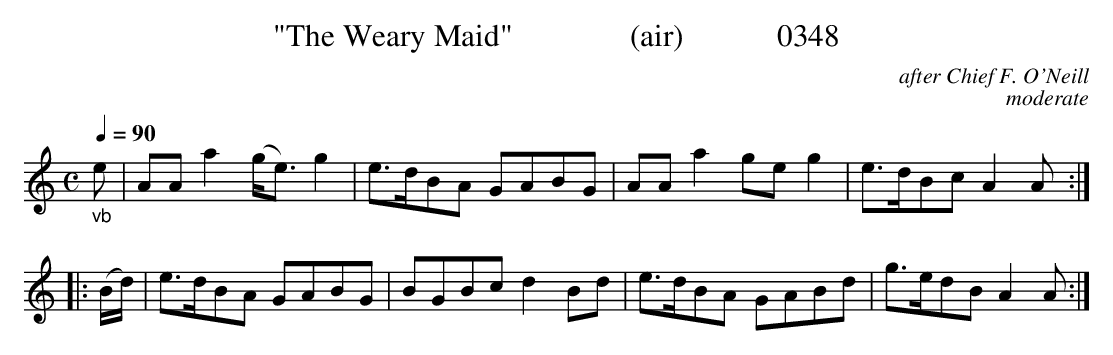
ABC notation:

X:1
T:"The Weary Maid"               (air)            0348
C:after Chief F. O'Neill
C:moderate
Q:1/4=90
M:C
L:1/8
K:C
"_vb"e|AA a2(g/2e3/2) g2|e3/2d/2BA GABG|AA a2ge g2|e3/2d/2Bc A2A:|
|:(B/2d/2)|e3/2d/2BA GABG|BGBc d2Bd|e3/2d/2BA GABd|g3/2e/2dB A2A:|
